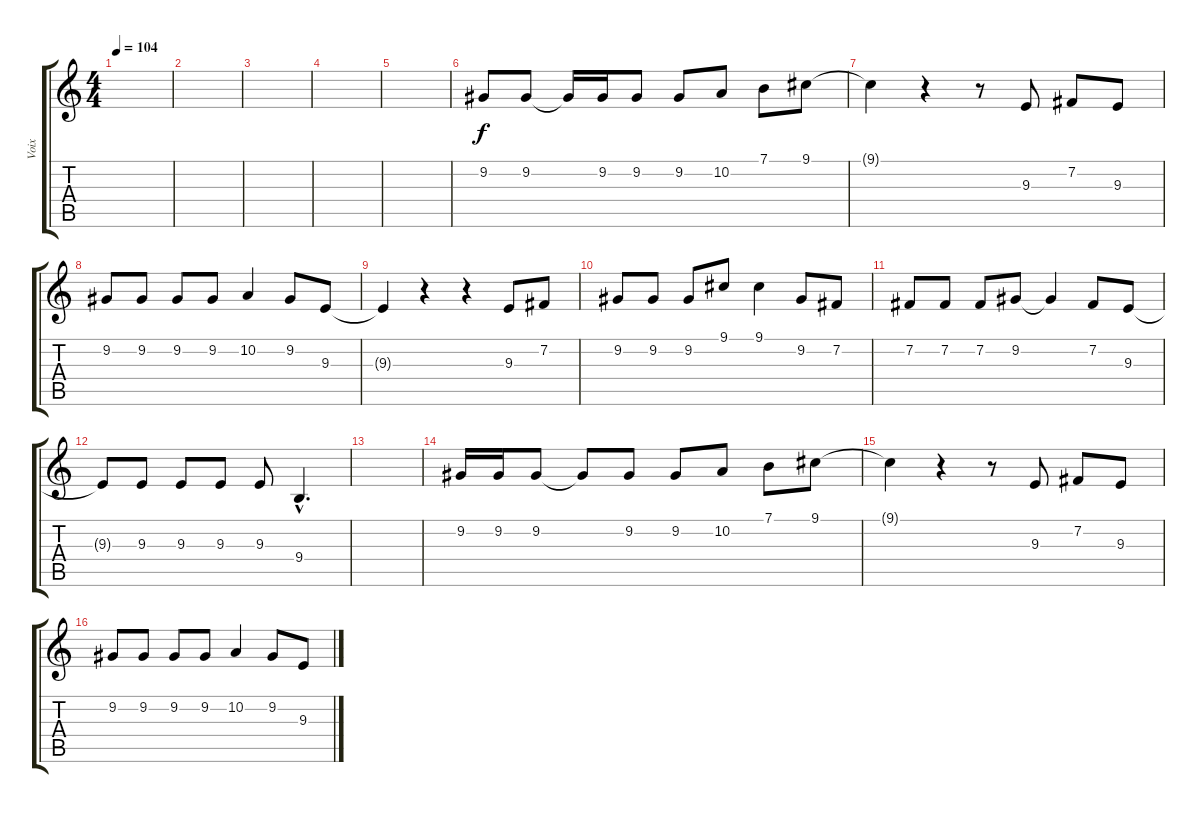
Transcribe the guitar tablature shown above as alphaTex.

\track ("Voix" "Voix") {instrument accordion}
\staff {score tabs}
\tuning (E4 B3 G3 D3 A2 E2) {hide}
\ts (4 4)
\tempo 104
\clef g2
\ks c
|
|
|
|
|
9.2.8 9.2.8 9.2{t}.16 9.2.16 9.2.8 9.2.8 10.2.8 7.1.8 9.1.8 |
9.1{t}.4 r.4 r.8 9.3.8 7.2.8 9.3.8 |
9.2.8 9.2.8 9.2.8 9.2.8 10.2.4 9.2.8 9.3.8 |
9.3{t}.4 r.4 r.4 9.3.8 7.2.8 |
9.2.8 9.2.8 9.2.8 9.1.8 9.1.4 9.2.8 7.2.8 |
7.2.8 7.2.8 7.2.8 9.2.8 9.2{t}.4 7.2.8 9.3.8 |
9.3{t}.8 9.3.8 9.3.8 9.3.8 9.3.8 9.4{hac}.4{d} |
|
9.2.16 9.2.16 9.2.8 9.2{t}.8 9.2.8 9.2.8 10.2.8 7.1.8 9.1.8 |
9.1{t}.4 r.4 r.8 9.3.8 7.2.8 9.3.8 |
9.2.8 9.2.8 9.2.8 9.2.8 10.2.4 9.2.8 9.3.8
